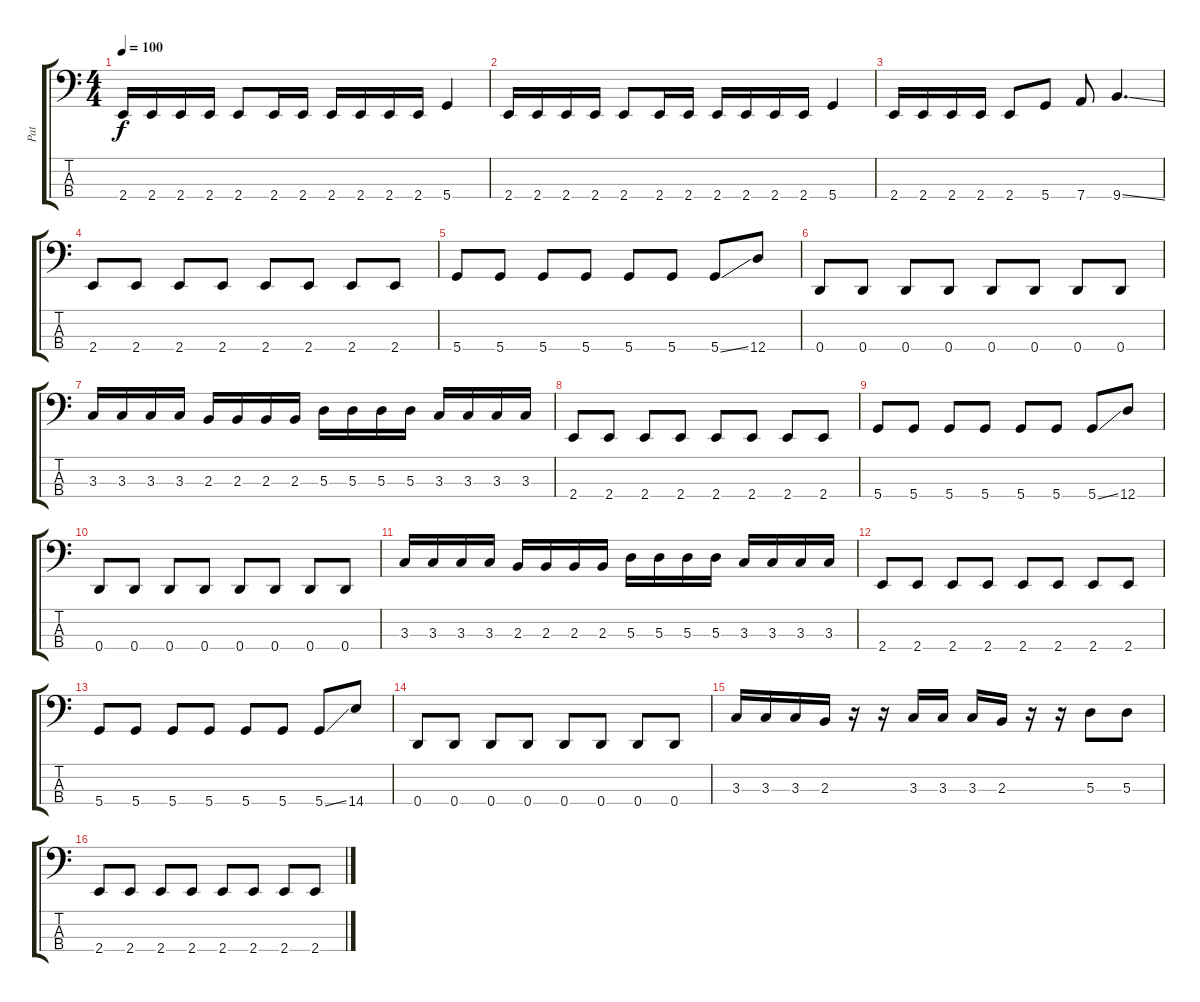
\track ("Pat" "Pat") {instrument electricbassfinger}
\staff {score tabs}
\tuning (G2 D2 A1 D1) {hide}
\ts (4 4)
\tempo 100
\clef f4
\ks c
2.4.16{dy f} 2.4.16 2.4.16 2.4.16 2.4.8 2.4.16 2.4.16 2.4.16 2.4.16 2.4.16 2.4.16 5.4.4 |
2.4.16 2.4.16 2.4.16 2.4.16 2.4.8 2.4.16 2.4.16 2.4.16 2.4.16 2.4.16 2.4.16 5.4.4 |
2.4.16 2.4.16 2.4.16 2.4.16 2.4.8 5.4.8 7.4.8 9.4{ss}.4{d} |
2.4.8 2.4.8 2.4.8 2.4.8 2.4.8 2.4.8 2.4.8 2.4.8 |
5.4.8 5.4.8 5.4.8 5.4.8 5.4.8 5.4.8 5.4{ss}.8 12.4.8 |
0.4.8 0.4.8 0.4.8 0.4.8 0.4.8 0.4.8 0.4.8 0.4.8 |
3.3.16 3.3.16 3.3.16 3.3.16 2.3.16 2.3.16 2.3.16 2.3.16 5.3.16 5.3.16 5.3.16 5.3.16 3.3.16 3.3.16 3.3.16 3.3.16 |
2.4.8 2.4.8 2.4.8 2.4.8 2.4.8 2.4.8 2.4.8 2.4.8 |
5.4.8 5.4.8 5.4.8 5.4.8 5.4.8 5.4.8 5.4{ss}.8 12.4.8 |
0.4.8 0.4.8 0.4.8 0.4.8 0.4.8 0.4.8 0.4.8 0.4.8 |
3.3.16 3.3.16 3.3.16 3.3.16 2.3.16 2.3.16 2.3.16 2.3.16 5.3.16 5.3.16 5.3.16 5.3.16 3.3.16 3.3.16 3.3.16 3.3.16 |
2.4.8 2.4.8 2.4.8 2.4.8 2.4.8 2.4.8 2.4.8 2.4.8 |
5.4.8 5.4.8 5.4.8 5.4.8 5.4.8 5.4.8 5.4{ss}.8 14.4.8 |
0.4.8 0.4.8 0.4.8 0.4.8 0.4.8 0.4.8 0.4.8 0.4.8 |
3.3.16 3.3.16 3.3.16 2.3.16 r.16 r.16 3.3.16 3.3.16 3.3.16 2.3.16 r.16 r.16 5.3.8 5.3.8 |
2.4.8 2.4.8 2.4.8 2.4.8 2.4.8 2.4.8 2.4.8 2.4.8
